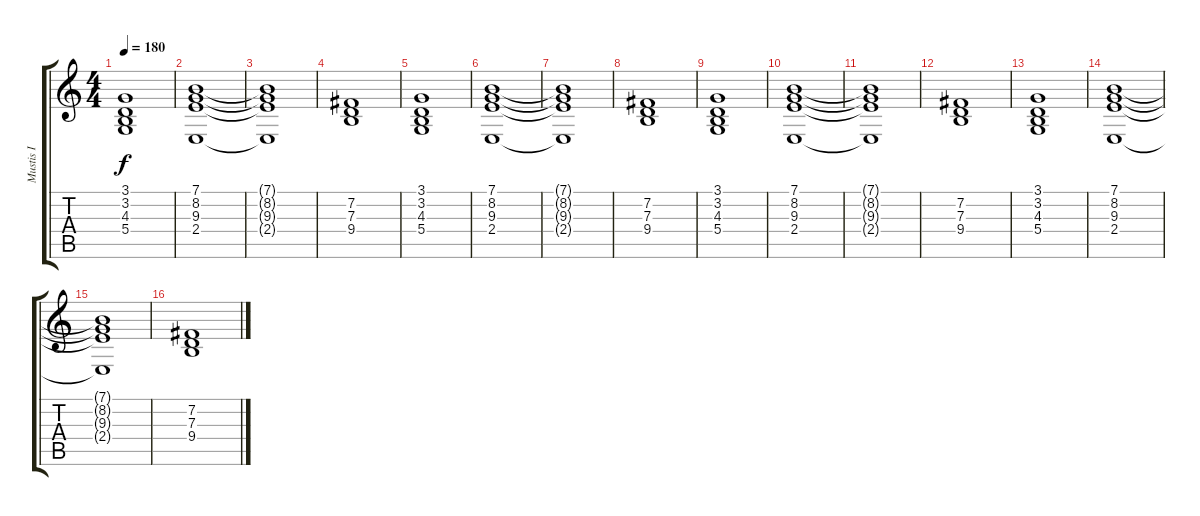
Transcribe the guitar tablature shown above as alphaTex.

\track ("Mustis I" "Mustis I") {instrument stringensemble1}
\staff {score tabs}
\tuning (E4 B3 G3 D3 A2 E2) {hide}
\ts (4 4)
\tempo 180
\clef g2
\ks c
(3.1 3.2 4.3 5.4).1{dy f} |
(7.1 8.2 9.3 2.4).1 |
(7.1{t} 8.2{t} 9.3{t} 2.4{t}).1 |
(7.2 7.3 9.4).1 |
(3.1 3.2 4.3 5.4).1 |
(7.1 8.2 9.3 2.4).1 |
(7.1{t} 8.2{t} 9.3{t} 2.4{t}).1 |
(7.2 7.3 9.4).1 |
(3.1 3.2 4.3 5.4).1 |
(7.1 8.2 9.3 2.4).1 |
(7.1{t} 8.2{t} 9.3{t} 2.4{t}).1 |
(7.2 7.3 9.4).1 |
(3.1 3.2 4.3 5.4).1 |
(7.1 8.2 9.3 2.4).1 |
(7.1{t} 8.2{t} 9.3{t} 2.4{t}).1 |
(7.2 7.3 9.4).1
